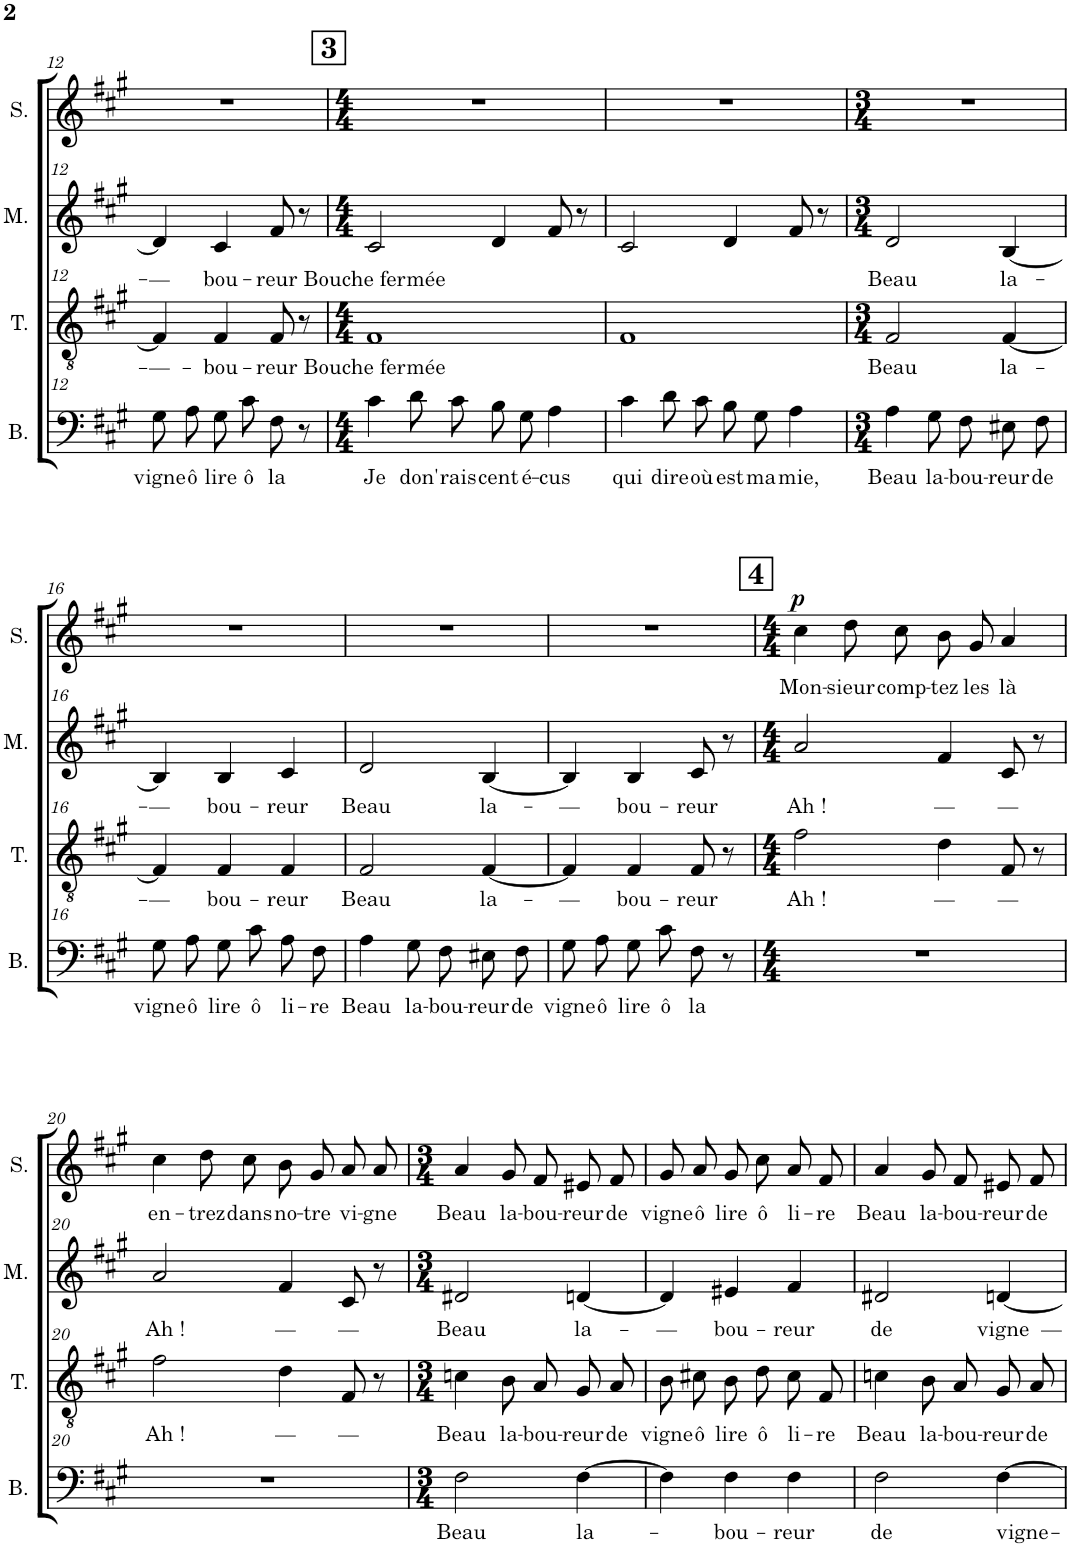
**kern	**text	**kern	**text	**kern	**text	**kern	**text	**dynam
*part4	*part4	*part3	*part3	*part2	*part2	*part1	*part1	*part1
*staff4	*staff4	*staff3	*staff3	*staff2	*staff2	*staff1	*staff1	*staff1
*I"Basse	*	*I"Ténor	*	*I"Mezzo	*	*I"Soprano	*	*
*I'B.	*	*I'T.	*	*I'M.	*	*I'S.	*	*
!!LO:PB:g=z
*clefF4	*	*clefGv2	*	*clefG2	*	*clefG2	*	*
*k[f#c#g#]	*	*k[f#c#g#]	*	*k[f#c#g#]	*	*k[f#c#g#]	*	*
*M3/4	*	*M3/4	*	*M3/4	*	*M3/4	*	*
=12	=12	=12	=12	=12	=12	=12	=12	=12
!	!LO:LY:b	!	!LO:LY:b	!	!LO:LY:b	!	!	!
8G#\L	vigne	4F#/]	-—-	4d/]	-—	2.r	.	.
!	!LO:LY:b	!	!	!	!	!	!	!
8A\J	ô	.	.	.	.	.	.	.
!	!LO:LY:b	!	!LO:LY:b	!	!LO:LY:b	!	!	!
8G#\L	lire	4F#/	-bou-	4c#/	bou-	.	.	.
!	!LO:LY:b	!	!	!	!	!	!	!
8c#\J	ô	.	.	.	.	.	.	.
!	!LO:LY:b	!	!LO:LY:b	!	!LO:LY:b	!	!	!
8F#\	la	8F#/	-reur	8f#/	-reur	.	.	.
8r	.	8r	.	8r	.	.	.	.
!!LO:REH:place=s1:a:B:cj:fs=14:t=3
=13	=13	=13	=13	=13	=13	=13	=13	=13
*M4/4	*	*M4/4	*	*M4/4	*	*M4/4	*	*
!	!LO:LY:b	!	!LO:LY:b	!	!LO:LY:b	!	!	!
4c#\	Je	1F#	Bouche fermée	2c#/	Bouche fermée	1r	.	.
!	!LO:LY:b	!	!	!	!	!	!	!
8d\L	don'	.	.	.	.	.	.	.
!	!LO:LY:b	!	!	!	!	!	!	!
8c#\J	rais	.	.	.	.	.	.	.
!	!LO:LY:b	!	!	!	!	!	!	!
8B\L	cent	.	.	4d/	.	.	.	.
!	!LO:LY:b	!	!	!	!	!	!	!
8G#\J	é-	.	.	.	.	.	.	.
!	!LO:LY:b	!	!	!	!	!	!	!
4A\	-cus	.	.	8f#/	.	.	.	.
.	.	.	.	8r	.	.	.	.
=14	=14	=14	=14	=14	=14	=14	=14	=14
!	!LO:LY:b	!	!	!	!	!	!	!
4c#\	qui	1F#	.	2c#/	.	1r	.	.
!	!LO:LY:b	!	!	!	!	!	!	!
8d\L	dire	.	.	.	.	.	.	.
!	!LO:LY:b	!	!	!	!	!	!	!
8c#\J	où	.	.	.	.	.	.	.
!	!LO:LY:b	!	!	!	!	!	!	!
8B\L	est	.	.	4d/	.	.	.	.
!	!LO:LY:b	!	!	!	!	!	!	!
8G#\J	ma	.	.	.	.	.	.	.
!	!LO:LY:b	!	!	!	!	!	!	!
4A\	mie,	.	.	8f#/	.	.	.	.
.	.	.	.	8r	.	.	.	.
=15	=15	=15	=15	=15	=15	=15	=15	=15
*M3/4	*	*M3/4	*	*M3/4	*	*M3/4	*	*
!	!LO:LY:b	!	!LO:LY:b	!	!LO:LY:b	!	!	!
4A\	Beau	2F#/	Beau	2d/	Beau	2.r	.	.
!	!LO:LY:b	!	!	!	!	!	!	!
8G#\L	la-	.	.	.	.	.	.	.
!	!LO:LY:b	!	!	!	!	!	!	!
8F#\J	-bou-	.	.	.	.	.	.	.
!	!LO:LY:b	!	!LO:LY:b	!	!LO:LY:b	!	!	!
8E#X\L	-reur	[4F#/	la-	[4B/	la-	.	.	.
!	!LO:LY:b	!	!	!	!	!	!	!
8F#\J	de	.	.	.	.	.	.	.
!!LO:LB:g=z
=16	=16	=16	=16	=16	=16	=16	=16	=16
!	!LO:LY:b	!	!LO:LY:b	!	!LO:LY:b	!	!	!
8G#\L	vigne	4F#/]	-—	4B/]	-—	2.r	.	.
!	!LO:LY:b	!	!	!	!	!	!	!
8A\J	ô	.	.	.	.	.	.	.
!	!LO:LY:b	!	!LO:LY:b	!	!LO:LY:b	!	!	!
8G#\L	lire	4F#/	bou-	4B/	bou-	.	.	.
!	!LO:LY:b	!	!	!	!	!	!	!
8c#\J	ô	.	.	.	.	.	.	.
!	!LO:LY:b	!	!LO:LY:b	!	!LO:LY:b	!	!	!
8A\L	li-	4F#/	-reur	4c#/	-reur	.	.	.
!	!LO:LY:b	!	!	!	!	!	!	!
8F#\J	-re	.	.	.	.	.	.	.
=17	=17	=17	=17	=17	=17	=17	=17	=17
!	!LO:LY:b	!	!LO:LY:b	!	!LO:LY:b	!	!	!
4A\	Beau	2F#/	Beau	2d/	Beau	2.r	.	.
!	!LO:LY:b	!	!	!	!	!	!	!
8G#\L	la-	.	.	.	.	.	.	.
!	!LO:LY:b	!	!	!	!	!	!	!
8F#\J	-bou-	.	.	.	.	.	.	.
!	!LO:LY:b	!	!LO:LY:b	!	!LO:LY:b	!	!	!
8E#X\L	-reur	[4F#/	la-	[4B/	la-	.	.	.
!	!LO:LY:b	!	!	!	!	!	!	!
8F#\J	de	.	.	.	.	.	.	.
=18	=18	=18	=18	=18	=18	=18	=18	=18
!	!LO:LY:b	!	!LO:LY:b	!	!LO:LY:b	!	!	!
8G#\L	vigne	4F#/]	-—	4B/]	-—	2.r	.	.
!	!LO:LY:b	!	!	!	!	!	!	!
8A\J	ô	.	.	.	.	.	.	.
!	!LO:LY:b	!	!LO:LY:b	!	!LO:LY:b	!	!	!
8G#\L	lire	4F#/	bou-	4B/	bou-	.	.	.
!	!LO:LY:b	!	!	!	!	!	!	!
8c#\J	ô	.	.	.	.	.	.	.
!	!LO:LY:b	!	!LO:LY:b	!	!LO:LY:b	!	!	!
8F#\	la	8F#/	-reur	8c#/	-reur	.	.	.
8r	.	8r	.	8r	.	.	.	.
!!LO:REH:place=s1:a:B:cj:fs=14:t=4
=19	=19	=19	=19	=19	=19	=19	=19	=19
*M4/4	*	*M4/4	*	*M4/4	*	*M4/4	*	*
!	!	!	!LO:LY:b	!	!LO:LY:b	!	!LO:LY:b	!LO:DY:a
1r	.	2f#\	Ah !	2a/	Ah !	4cc#\	Mon-	p
!	!	!	!	!	!	!	!LO:LY:b	!
.	.	.	.	.	.	8dd\L	-sieur	.
!	!	!	!	!	!	!	!LO:LY:b	!
.	.	.	.	.	.	8cc#\J	comp-	.
!	!	!	!LO:LY:b	!	!LO:LY:b	!	!LO:LY:b	!
.	.	4d\	—	4f#/	—	8b/L	-tez	.
!	!	!	!	!	!	!	!LO:LY:b	!
.	.	.	.	.	.	8g#/J	les	.
!	!	!	!LO:LY:b	!	!LO:LY:b	!	!LO:LY:b	!
.	.	8F#/	—	8c#/	—	4a/	là	.
.	.	8r	.	8r	.	.	.	.
!!LO:LB:g=z
=20	=20	=20	=20	=20	=20	=20	=20	=20
!	!	!	!LO:LY:b	!	!LO:LY:b	!	!LO:LY:b	!
1r	.	2f#\	Ah !	2a/	Ah !	4cc#\	en-	.
!	!	!	!	!	!	!	!LO:LY:b	!
.	.	.	.	.	.	8dd\L	-trez	.
!	!	!	!	!	!	!	!LO:LY:b	!
.	.	.	.	.	.	8cc#\J	dans	.
!	!	!	!LO:LY:b	!	!LO:LY:b	!	!LO:LY:b	!
.	.	4d\	—	4f#/	—	8b/L	no-	.
!	!	!	!	!	!	!	!LO:LY:b	!
.	.	.	.	.	.	8g#/J	-tre	.
!	!	!	!LO:LY:b	!	!LO:LY:b	!	!LO:LY:b	!
.	.	8F#/	—	8c#/	—	8a/L	vi-	.
!	!	!	!	!	!	!	!LO:LY:b	!
.	.	8r	.	8r	.	8a/J	-gne	.
=21	=21	=21	=21	=21	=21	=21	=21	=21
*M3/4	*	*M3/4	*	*M3/4	*	*M3/4	*	*
!	!LO:LY:b	!	!LO:LY:b	!	!LO:LY:b	!	!LO:LY:b	!
2F#\	Beau	4cn\	Beau	2d#X/	Beau	4a/	Beau	.
!	!	!	!LO:LY:b	!	!	!	!LO:LY:b	!
.	.	8B/L	la-	.	.	8g#/L	la-	.
!	!	!	!LO:LY:b	!	!	!	!LO:LY:b	!
.	.	8A/J	-bou-	.	.	8f#/J	-bou-	.
!	!LO:LY:b	!	!LO:LY:b	!	!LO:LY:b	!	!LO:LY:b	!
[4F#\	la-	8G#/L	-reur	[4dn/	la-	8e#X/L	-reur	.
!	!	!	!LO:LY:b	!	!	!	!LO:LY:b	!
.	.	8A/J	de	.	.	8f#/J	de	.
=22	=22	=22	=22	=22	=22	=22	=22	=22
!	!	!	!LO:LY:b	!	!LO:LY:b	!	!LO:LY:b	!
4F#\]	.	8B\L	vigne	4d/]	-—	8g#/L	vigne	.
!	!	!	!LO:LY:b	!	!	!	!LO:LY:b	!
.	.	8c#X\J	ô	.	.	8a/J	ô	.
!	!LO:LY:b	!	!LO:LY:b	!	!LO:LY:b	!	!LO:LY:b	!
4F#\	-bou-	8B\L	lire	4e#X/	bou-	8g#/L	lire	.
!	!	!	!LO:LY:b	!	!	!	!LO:LY:b	!
.	.	8d\J	ô	.	.	8cc#/J	ô	.
!	!LO:LY:b	!	!LO:LY:b	!	!LO:LY:b	!	!LO:LY:b	!
4F#\	-reur	8c#/L	li-	4f#/	-reur	8a/L	li-	.
!	!	!	!LO:LY:b	!	!	!	!LO:LY:b	!
.	.	8F#/J	-re	.	.	8f#/J	-re	.
=23	=23	=23	=23	=23	=23	=23	=23	=23
!	!LO:LY:b	!	!LO:LY:b	!	!LO:LY:b	!	!LO:LY:b	!
2F#\	de	4cn\	Beau	2d#X/	de	4a/	Beau	.
!	!	!	!LO:LY:b	!	!	!	!LO:LY:b	!
.	.	8B/L	la-	.	.	8g#/L	la-	.
!	!	!	!LO:LY:b	!	!	!	!LO:LY:b	!
.	.	8A/J	-bou-	.	.	8f#/J	-bou-	.
!	!LO:LY:b	!	!LO:LY:b	!	!LO:LY:b	!	!LO:LY:b	!
[4F#\	vigne-	8G#/L	-reur	[4dn/	vigne —	8e#X/L	-reur	.
!	!	!	!LO:LY:b	!	!	!	!LO:LY:b	!
.	.	8A/J	de	.	.	8f#/J	de	.
=	=	=	=	=	=	=	=	=
*-	*-	*-	*-	*-	*-	*-	*-	*-
